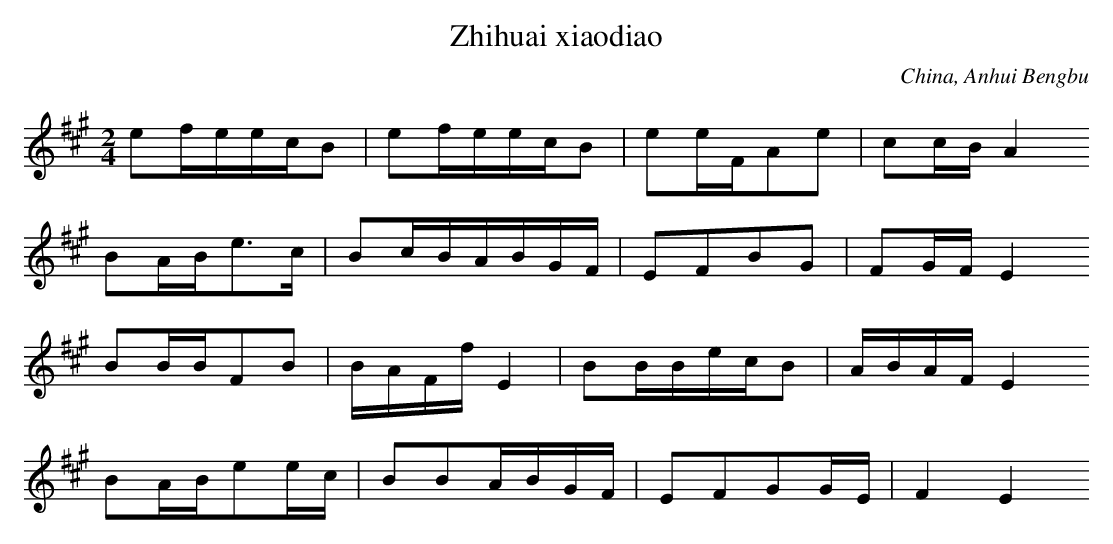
X:1
T: Zhihuai xiaodiao
O: China, Anhui Bengbu
M: 2/4
L: 1/16
K: A
e2feecB2 | e2feecB2 | e2eFA2e2 | c2cBA4
B2ABe3c | B2cBABGF | E2F2B2G2 | F2GFE4
B2BBF2B2 | BAFfE4 | B2BBecB2 | ABAFE4
B2ABe2ec | B2B2ABGF | E2F2G2GE | F4E4
